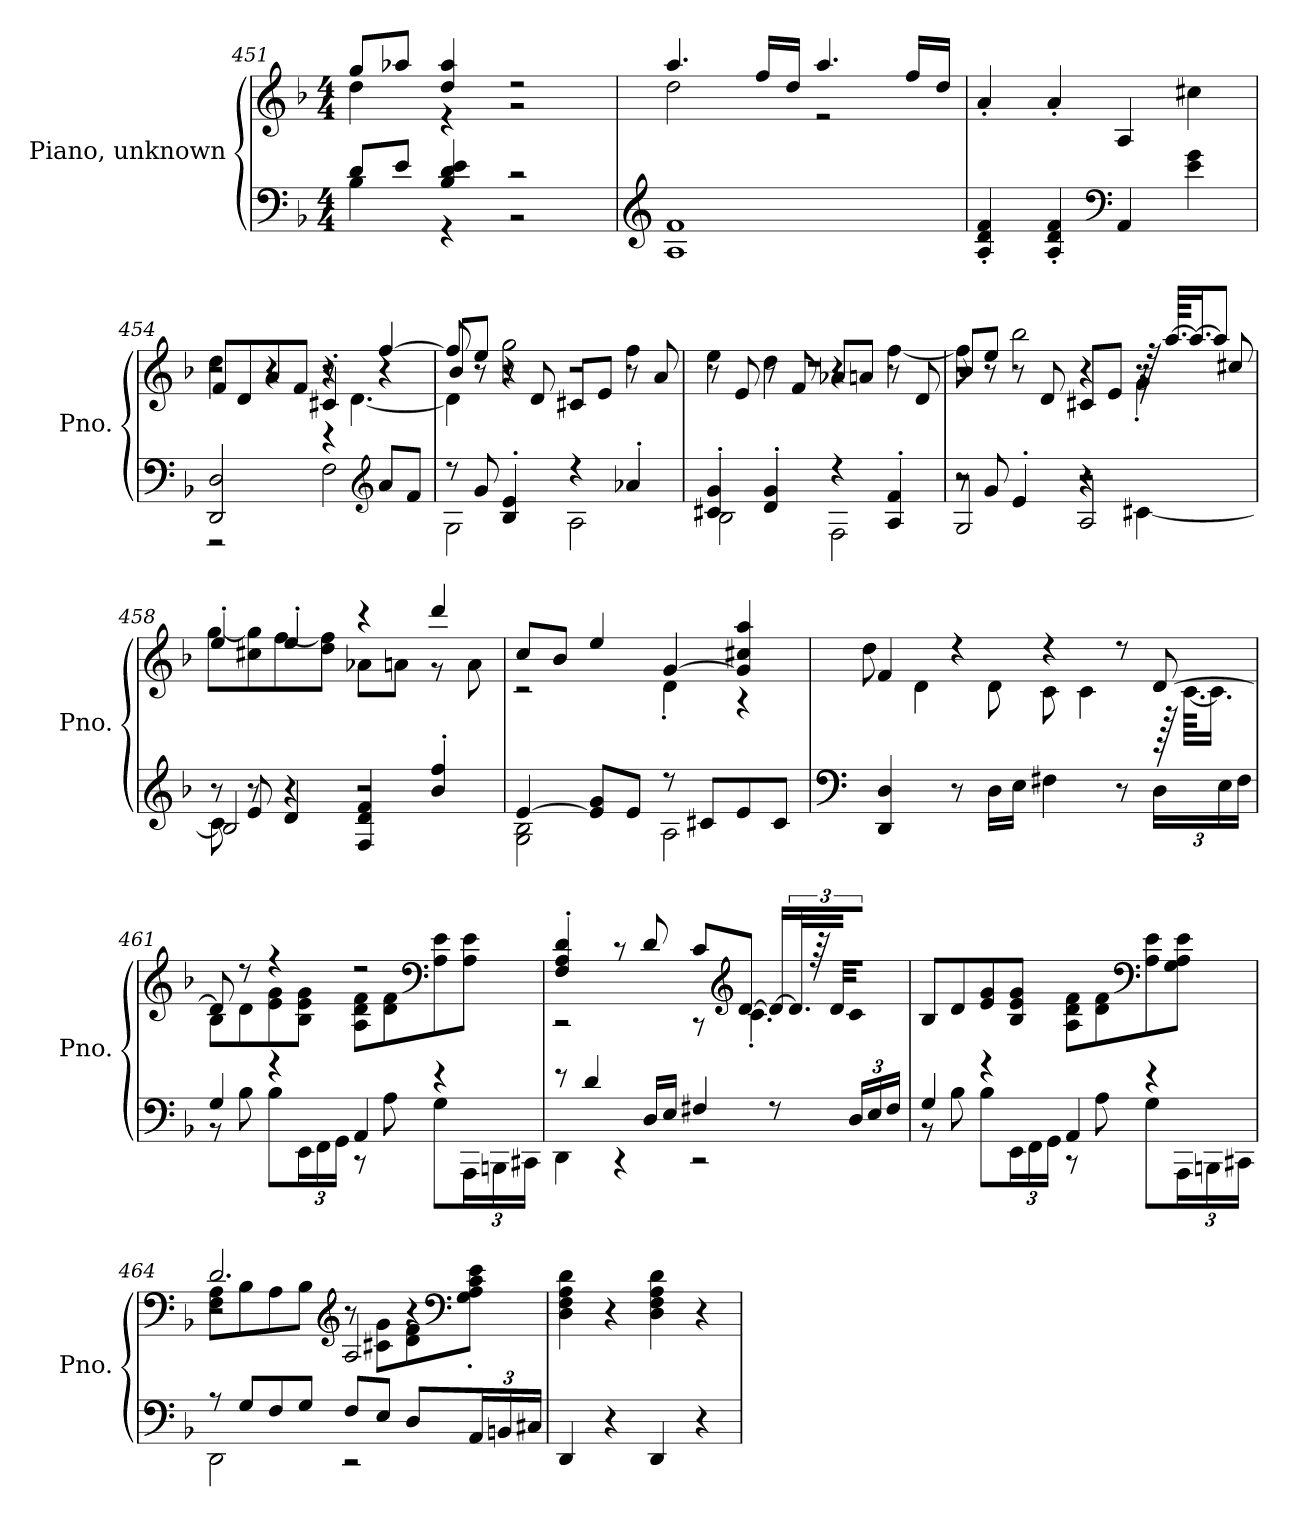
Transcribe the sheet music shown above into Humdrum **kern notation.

**kern	**kern
*part1	*part1
*staff2	*staff1
*I"Piano, unknown	*
*I'Pno.	*
*clefF4	*clefG2
*k[b-]	*k[b-]
*M4/4	*M4/4
=451	=451
*^	*^
8d/L	4B-\	8gg/L	4dd\
8e/J	.	8aa-X/J	.
4B-/ 4d/ 4e/	4r	4dd/ 4aa-/	4r
2r	2r	2r	2r
*v	*v	*	*
!!LO:LB:g=z	!!
=452	=452	=452
*clefG2	*	*
1A 1f	4.aa/	2dd\
.	16ff/LL	.
.	16dd/JJ	.
.	4.aa/	2r
.	16ff/LL	.
.	16dd/JJ	.
*	*v	*v
=453	=453
4A/' 4d/' 4f/'	4a'/
4A/' 4d/' 4f/'	4a'/
*clefF4	*
4AA/	4A/
4e\ 4g\	4cc#X\
=454	=454
*^	*^
*	*	*	*^
2DD/ 2D/	2r	2r	4dd\	8f/L
.	.	.	.	8d/
.	.	.	4r	8a/
.	.	.	.	8f/J
4r	2F\	4r	8r	4c#X'/
.	.	.	[4.d\	.
*clefG2	*	*	*	*
8a/L	.	[4ff/	.	4r
8f/J	.	.	.	.
=455	=455	=455	=455	=455
8r	2G\	8ff/]	4d\]	8b-/L
8g/	.	8r	.	8ee/J
4B-/' 4e/'	.	4r	2gg\	8r
.	.	.	.	8d/
4r	2A\	2r	.	8c#X/L
.	.	.	.	8e/J
4a-X'/	.	.	4ff\	8r
.	.	.	.	8a/
!!LO:PB:g=z	!!	!!
=456	=456	=456	=456	=456
4c#X/' 4g/'	2B-\	1r	4ee\	8r
.	.	.	.	8e/
4d/' 4g/'	.	.	4dd\	8r
.	.	.	.	8f/
4r	2F\	.	4r	8a-X/L
.	.	.	.	8an/J
4A/' 4f/'	.	.	[4ff\	8r
.	.	.	.	8d/
=457	=457	=457	=457	=457
*	*^	*	*	*
8r	2r	2G/	2r	8ff\]	8b-/L
8g/	.	.	.	8r	8ee/J
4e'/	.	.	.	2bb-\	8r
.	.	.	.	.	8d/
2r	4r	2A/	4r	.	8c#X/L
.	.	.	.	.	8e/J
.	[4c#X\	.	128r	4g'\	8r
.	.	.	[64.aa/KKLL	.	.
.	.	.	16.aa/J_	.	.
.	.	.	8aa/J]	.	8cc#X/
*	*	*	*	*v	*v
=458	=458	=458	=458	=458
8r	8c#\]	2B-/	4ee'/	[8gg\L
8e/	8r	.	.	8cc#X\ 8gg\]
4d/	4r	.	4ee'/	[8ff\
.	.	.	.	8dd\ 8ff\]J
4F/ 4d/ 4f/	2r	2r	4r	8a-X\L
.	.	.	.	8an\J
4b-/' 4ff/'	.	.	4ddd/	8r
.	.	.	.	8a\
*	*v	*v	*	*
!!LO:LB:g=z	!!
=459	=459	=459	=459
[4e/	2G\ 2B-\	8cc/L	2r
.	.	8b-/J	.
8e/] 8g/L	.	4ee/	.
8e/J	.	.	.
8r	2A\	[4g/	4d'\
8c#X/L	.	.	.
8e/	.	4g/] 4cc#X/ 4aa/	4r
8c#/J	.	.	.
*v	*v	*	*
=460	=460	=460
*clefF4	*	*
4DD/ 4D/	4f/	8dd\
.	.	4d\
8r	4r	.
16D\LL	.	8d\
16E\JJ	.	.
4F#X\	4r	8c\
.	.	4c\
8r	8r	.
*Xbrackettup	*	*
24D\LL	[8d/	128r
.	.	[64.c\KKLL
.	.	16.c\JJ]
24E\	.	.
24F#\JJ	.	.
=461	=461	=461
*^	*	*
4G/	8r	8d/]	8B-\L
.	8B-\	8r	8d\
4r	8B-\L	4r	8e\ 8g\
.	24EE\L	.	8B-\ 8e\ 8g\J
.	24FF\	.	.
.	24GG\JJ	.	.
4AA/	8r	2r	8A\ 8d\ 8f\L
.	8A\	.	8d\ 8f\
*	*	*clefF4	*
4r	8G\L	.	8A\ 8e\
.	24AAA\L	.	8A\ 8e\J
.	24BBBn\	.	.
.	24CC#X\JJ	.	.
!!LO:LB:g=z	!!
=462	=462	=462	=462
8r	4DD\	4F/' 4A/' 4d/'	2r
4d/	.	.	.
.	4r	8r	.
16D/LL	.	8d/	.
16E/JJ	.	.	.
4F#X/	2r	8c/L	8r
*	*	*clefG2	*
.	.	[8d/J	4.c'\
8r	.	16d/LL_	.
.	.	48.d/JJk]	.
.	.	96r	.
.	.	48d/KKL	.
24D/LL	.	8c/J	.
24E/	.	.	.
24F#/JJ	.	.	.
*	*	*v	*v
=463	=463	=463
4G/	8r	8B-/L
.	8B-\	8d/
4r	8B-\L	8e/ 8g/
.	24EE\L	8B-/ 8e/ 8g/J
.	24FF\	.
.	24GG\JJ	.
4AA/	8r	8A\ 8d\ 8f\L
.	8A\	8d\ 8f\
*	*	*clefF4
4r	8G\L	8A\ 8e\
.	24AAA\L	8G\ 8A\ 8e\J
.	24BBBn\	.
.	24CC#X\JJ	.
!!LO:LB:g=z
=464	=464	=464
*	*	*^
*	*	*	*^
8r	2DD\	2.d/	8F\ 8A\L	2r
8G/L	.	.	8B-\	.
8F/	.	.	8A\	.
8G/J	.	.	8B-\J	.
*	*	*clefG2	*	*
8F/L	2r	.	8r	2A/
8E/J	.	.	8c#X\ 8g\L	.
8D/L	.	4r	8d\ 8f\	.
*	*	*clefF4	*	*
24AA/L	.	.	8G\' 8A\' 8c#\' 8e\'J	.
24BBn/	.	.	.	.
24C#X/JJ	.	.	.	.
*v	*v	*	*	*
*	*v	*v	*v
=465	=465
4DD/	4D\ 4F\ 4A\ 4d\
4r	4r
4DD/	4D\ 4F\ 4A\ 4d\
4r	4r
=	=
*-	*-
